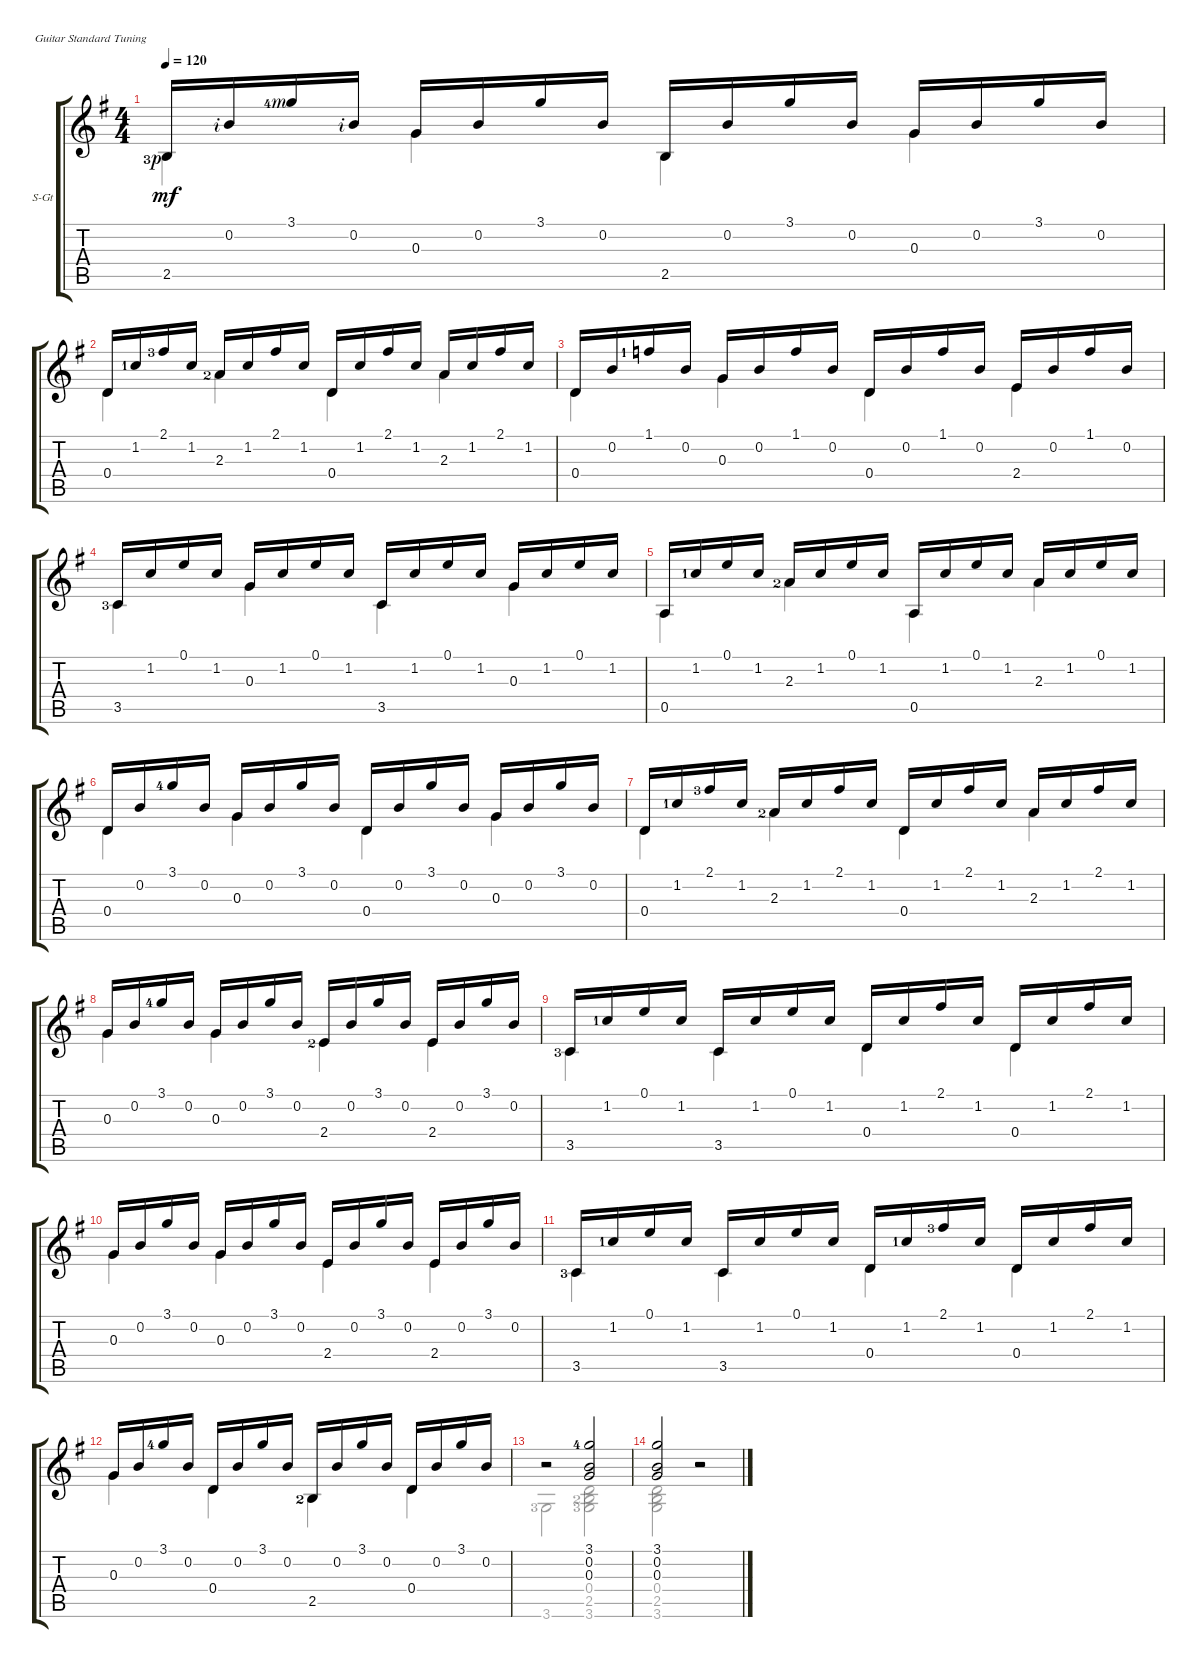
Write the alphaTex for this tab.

\defaultSystemsLayout 4
\bracketExtendMode groupsimilarinstruments
\firstSystemTrackNameOrientation horizontal
\otherSystemsTrackNameOrientation horizontal
\track ("Steel Guitar" "S-Gt") {instrument acousticguitarsteel}
\staff {score tabs}
\tuning (E4 B3 G3 D3 A2 E2)
\voice
\ts (4 4)
\tempo 120
\clef g2
\ks g
2.5{lf 4 rf 1}.16{dy mf instrument acousticguitarsteel} 0.2{rf 2}.16 3.1{lf 5 rf 3}.16 0.2{rf 2}.16 0.3.16 0.2.16 3.1.16 0.2.16 2.5.16 0.2.16 3.1.16 0.2.16 0.3.16 0.2.16 3.1.16 0.2.16 |
0.4.16 1.2{lf 2}.16 2.1{lf 4}.16 1.2.16 2.3{lf 3}.16 1.2.16 2.1.16 1.2.16 0.4.16 1.2.16 2.1.16 1.2.16 2.3.16 1.2.16 2.1.16 1.2.16 |
0.4.16 0.2.16 1.1{lf 2}.16 0.2.16 0.3.16 0.2.16 1.1.16 0.2.16 0.4.16 0.2.16 1.1.16 0.2.16 2.4.16 0.2.16 1.1.16 0.2.16 |
3.5{lf 4}.16 1.2.16 0.1.16 1.2.16 0.3.16 1.2.16 0.1.16 1.2.16 3.5.16 1.2.16 0.1.16 1.2.16 0.3.16 1.2.16 0.1.16 1.2.16 |
0.5.16 1.2{lf 2}.16 0.1.16 1.2.16 2.3{lf 3}.16 1.2.16 0.1.16 1.2.16 0.5.16 1.2.16 0.1.16 1.2.16 2.3.16 1.2.16 0.1.16 1.2.16 |
0.4.16 0.2.16 3.1{lf 5}.16 0.2.16 0.3.16 0.2.16 3.1.16 0.2.16 0.4.16 0.2.16 3.1.16 0.2.16 0.3.16 0.2.16 3.1.16 0.2.16 |
0.4.16 1.2{lf 2}.16 2.1{lf 4}.16 1.2.16 2.3{lf 3}.16 1.2.16 2.1.16 1.2.16 0.4.16 1.2.16 2.1.16 1.2.16 2.3.16 1.2.16 2.1.16 1.2.16 |
0.3.16 0.2.16 3.1{lf 5}.16 0.2.16 0.3.16 0.2.16 3.1.16 0.2.16 2.4{lf 3}.16 0.2.16 3.1.16 0.2.16 2.4.16 0.2.16 3.1.16 0.2.16 |
3.5{lf 4}.16 1.2{lf 2}.16 0.1.16 1.2.16 3.5.16 1.2.16 0.1.16 1.2.16 0.4.16 1.2.16 2.1.16 1.2.16 0.4.16 1.2.16 2.1.16 1.2.16 |
0.3.16 0.2.16 3.1.16 0.2.16 0.3.16 0.2.16 3.1.16 0.2.16 2.4.16 0.2.16 3.1.16 0.2.16 2.4.16 0.2.16 3.1.16 0.2.16 |
3.5{lf 4}.16 1.2{lf 2}.16 0.1.16 1.2.16 3.5.16 1.2.16 0.1.16 1.2.16 0.4.16 1.2{lf 2}.16 2.1{lf 4}.16 1.2.16 0.4.16 1.2.16 2.1.16 1.2.16 |
0.3.16 0.2.16 3.1{lf 5}.16 0.2.16 0.4.16 0.2.16 3.1.16 0.2.16 2.5{lf 3}.16 0.2.16 3.1.16 0.2.16 0.4.16 0.2.16 3.1.16 0.2.16 |
r.2 (3.1{lf 5} 0.2 0.3).2 |
(3.1 0.2 0.3).2 r.2
\voice
\clef g2
\ottava regular
\simile none
\ks g
2.5{lf 4 rf 1}.4{dy mf} 0.3.4 2.5.4 0.3.4 |
0.4.4 2.3.4 0.4.4 2.3.4 |
0.4.4 0.3.4 0.4.4 2.4.4 |
3.5.4 0.3.4 3.5.4 0.3.4 |
0.5.4 2.3.4 0.5.4 2.3.4 |
0.4.4 0.3.4 0.4.4 0.3.4 |
0.4.4 2.3.4 0.4.4 2.3.4 |
0.3.4 0.3.4 2.4.4 2.4.4 |
3.5.4 3.5.4 0.4.4 0.4.4 |
0.3.4 0.3.4 2.4.4 2.4.4 |
3.5{lf 4}.4 3.5.4 0.4.4 0.4.4 |
0.3.4 0.4.4 2.5{lf 3}.4 0.4.4 |
3.6{lf 4}.2 (3.6{lf 4} 2.5{lf 3} 0.4).2 |
(0.4 2.5 3.6).2
